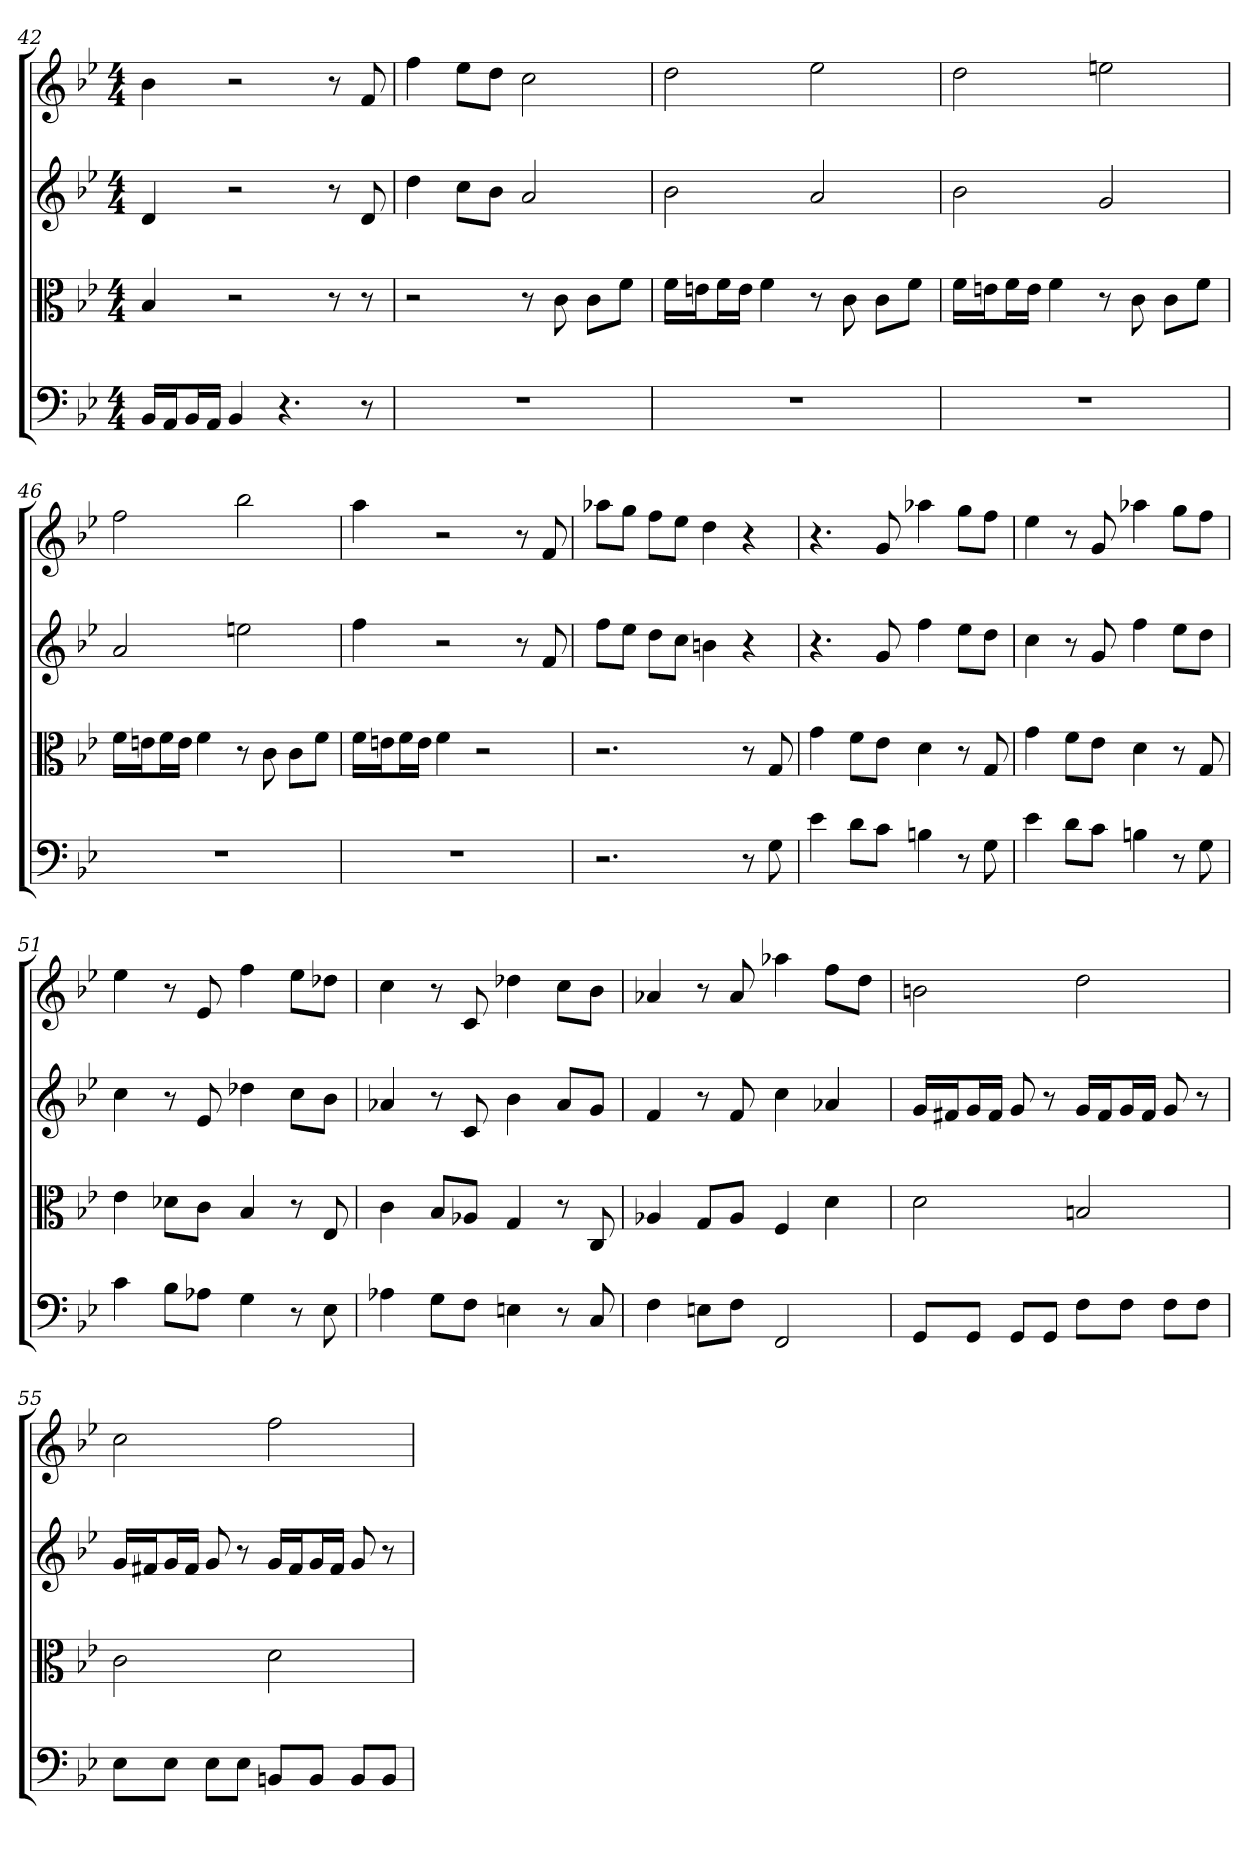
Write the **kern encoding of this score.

**kern	**kern	**kern	**kern
*part4	*part3	*part2	*part1
*staff4	*staff3	*staff2	*staff1
*clefF4	*clefC3	*	*
*k[b-e-]	*k[b-e-]	*k[b-e-]	*k[b-e-]
*g:	*g:	*g:	*g:
*M4/4	*M4/4	*M4/4	*M4/4
=42	=42	=42	=42
16BB-/LL	4B-	4d	4b-
16AA/J	.	.	.
16BB-/L	.	.	.
16AA/JJ	.	.	.
4BB-	2r	2r	2r
4.r	.	.	.
.	8r	8r	8r
8r	8r	8d	8f
=43	=43	=43	=43
1r	2r	4dd	4ff
.	.	8ccL	8ee-L
.	.	8b-J	8ddJ
.	8r	2a	2cc
.	8c	.	.
.	8c\L	.	.
.	8f\J	.	.
=44	=44	=44	=44
1r	16f\LL	2b-	2dd
.	16en\J	.	.
.	16f\L	.	.
.	16e\JJ	.	.
.	4f	.	.
.	8r	2a	2ee-
.	8c	.	.
.	8c\L	.	.
.	8f\J	.	.
=45	=45	=45	=45
1r	16f\LL	2b-	2dd
.	16en\J	.	.
.	16f\L	.	.
.	16e\JJ	.	.
.	4f	.	.
.	8r	2g	2een
.	8c	.	.
.	8c\L	.	.
.	8f\J	.	.
=46	=46	=46	=46
1r	16f\LL	2a	2ff
.	16en\J	.	.
.	16f\L	.	.
.	16e\JJ	.	.
.	4f	.	.
.	8r	2een	2bb-
.	8c	.	.
.	8c\L	.	.
.	8f\J	.	.
=47	=47	=47	=47
1r	16f\LL	4ff	4aa
.	16en\J	.	.
.	16f\L	.	.
.	16e\JJ	.	.
.	4f	2r	2r
.	2r	.	.
.	.	8r	8r
.	.	8f	8f
=48	=48	=48	=48
2.r	2.r	8ffL	8aa-XL
.	.	8ee-J	8ggJ
.	.	8ddL	8ffL
.	.	8ccJ	8ee-J
.	.	4bn	4dd
8r	8r	4r	4r
8G	8G	.	.
=49	=49	=49	=49
4e-	4g	4.r	4.r
8d\L	8f\L	.	.
8c\J	8e-\J	8g	8g
4Bn	4d	4ff	4aa-X
8r	8r	8ee-L	8ggL
8G	8G	8ddJ	8ffJ
=50	=50	=50	=50
4e-	4g	4cc	4ee-
8d\L	8f\L	8r	8r
8c\J	8e-\J	8g	8g
4Bn	4d	4ff	4aa-X
8r	8r	8ee-L	8ggL
8G	8G	8ddJ	8ffJ
=51	=51	=51	=51
4c	4e-	4cc	4ee-
8B-\L	8d-X\L	8r	8r
8A-X\J	8c\J	8e-	8e-
4G	4B-	4dd-X	4ff
8r	8r	8ccL	8ee-L
8E-	8E-	8b-J	8dd-XJ
=52	=52	=52	=52
4A-X	4c	4a-X	4cc
8G\L	8B-/L	8r	8r
8F\J	8A-X/J	8c	8c
4En	4G	4b-	4dd-X
8r	8r	8a-L	8ccL
8C	8C	8gJ	8b-J
=53	=53	=53	=53
4F	4A-X	4f	4a-X
8En\L	8G/L	8r	8r
8F\J	8A-/J	8f	8a-
2FF	4F	4cc	4aa-X
.	4d	4a-X	8ffL
.	.	.	8ddJ
=54	=54	=54	=54
8GG/L	2d	16gLL	2bn
.	.	16f#XJ	.
8GG/J	.	16gL	.
.	.	16f#JJ	.
8GG/L	.	8g	.
8GG/J	.	8r	.
8F\L	2Bn	16gLL	2dd
.	.	16f#J	.
8F\J	.	16gL	.
.	.	16f#JJ	.
8F\L	.	8g	.
8F\J	.	8r	.
=55	=55	=55	=55
8E-\L	2c	16gLL	2cc
.	.	16f#XJ	.
8E-\J	.	16gL	.
.	.	16f#JJ	.
8E-\L	.	8g	.
8E-\J	.	8r	.
8BBn/L	2d	16gLL	2ff
.	.	16f#J	.
8BB/J	.	16gL	.
.	.	16f#JJ	.
8BB/L	.	8g	.
8BB/J	.	8r	.
=	=	=	=
*-	*-	*-	*-
